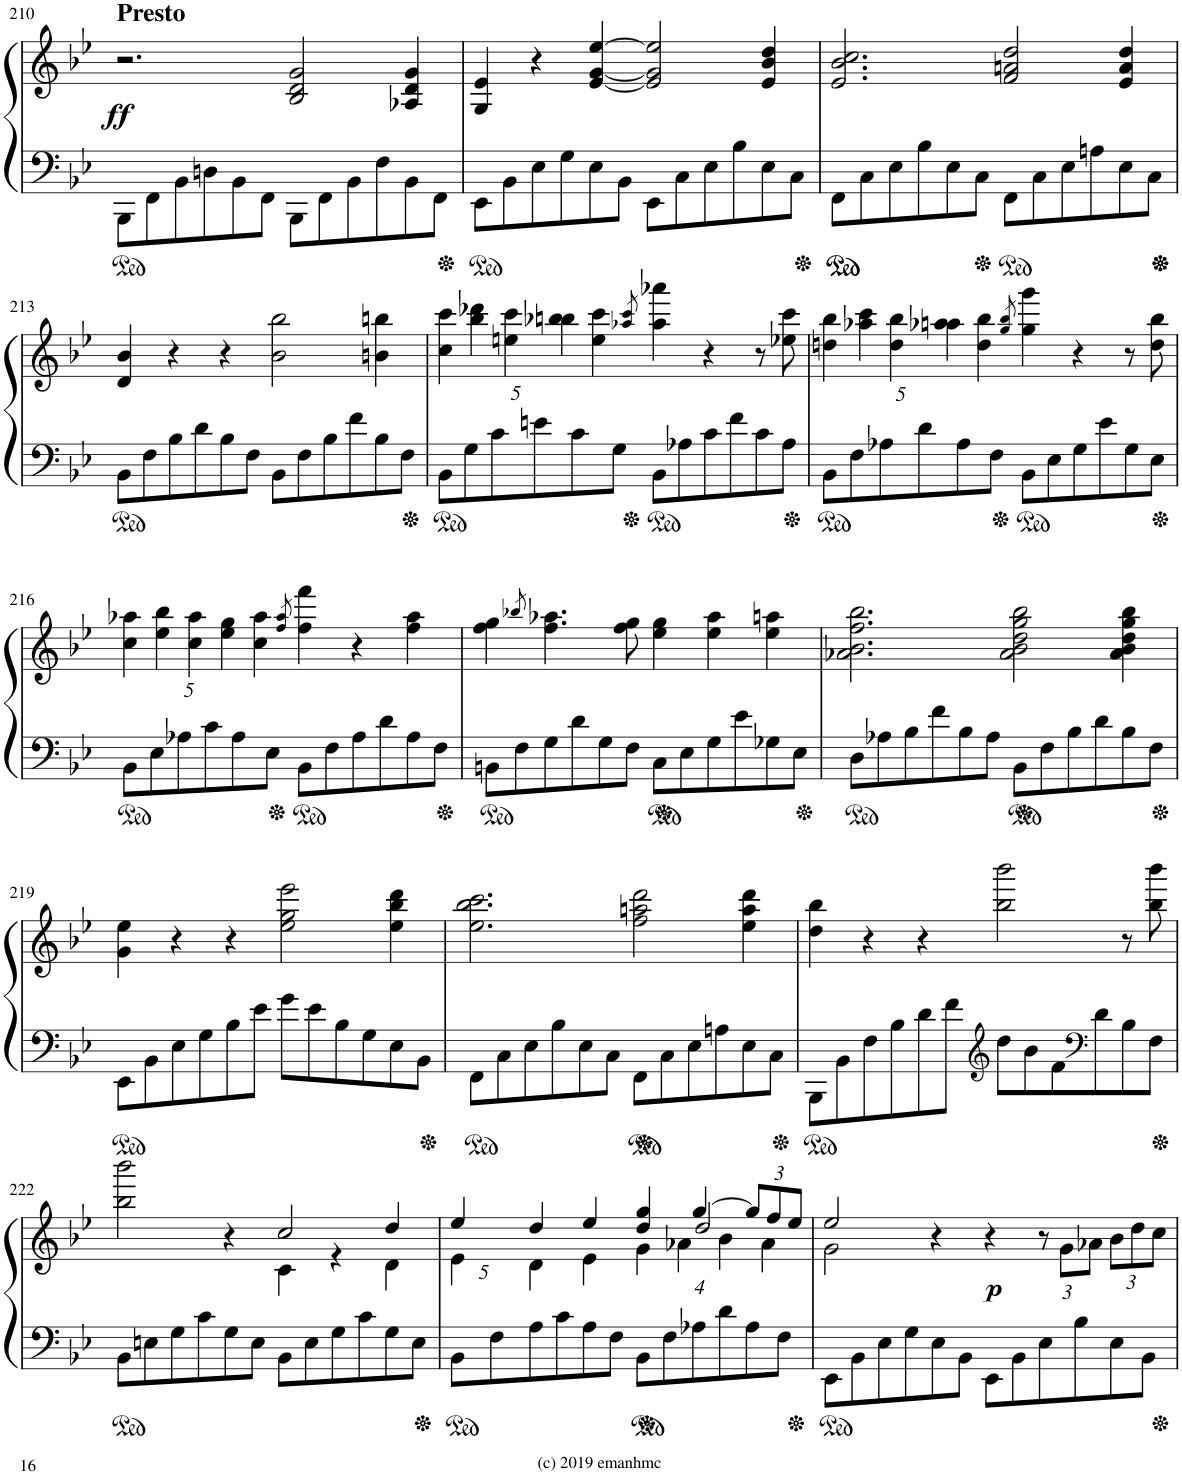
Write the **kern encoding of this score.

**kern	**kern	**dynam
*part1	*part1	*part1
*staff2	*staff1	*staff1/2
*I"Piano	*	*
*I'Pno.	*	*
!!LO:PB:g=z
*clefF4	*clefG2	*
*k[b-e-]	*k[b-e-]	*
*M6/4	*M6/4	*
=210	=210	=210
!	!LO:TX:a:B:t=Presto	!
!	!	!LO:DY:b
8BBB-\L	2.r	ff
8FF\	.	.
8BB-\	.	.
8Dn\	.	.
8BB-\	.	.
8FF\J	.	.
8BBB-\L	2B-/ 2d/ 2g/	.
8FF\	.	.
8BB-\	.	.
8F\	.	.
8BB-\	4A-X/ 4d/ 4g/	.
8FF\J	.	.
=211	=211	=211
8EE-\L	4G/ 4e-/	.
8BB-\	.	.
8E-\	4r	.
8G\	.	.
8E-\	[4e-/ [4g/ [4ee-/	.
8BB-\J	.	.
8EE-\L	2e-/] 2g/] 2ee-/]	.
8C\	.	.
8E-\	.	.
8B-\	.	.
8E-\	4e-/ 4b-/ 4dd/	.
8C\J	.	.
=212	=212	=212
8FF\L	2.e-/ 2.b-/ 2.cc/	.
8C\	.	.
8E-\	.	.
8B-\	.	.
8E-\	.	.
8C\J	.	.
8FF\L	2f/ 2an/ 2dd/	.
8C\	.	.
8E-\	.	.
8An\	.	.
8E-\	4e-/ 4a/ 4dd/	.
8C\J	.	.
!!LO:LB:g=z
=213	=213	=213
8BB-\L	4d/ 4b-/	.
8F\	.	.
8B-\	4r	.
8d\	.	.
8B-\	4r	.
8F\J	.	.
8BB-\L	2b-\ 2bb-\	.
8F\	.	.
8B-\	.	.
8f\	.	.
8B-\	4bn\ 4bbn\	.
8F\J	.	.
=214	=214	=214
*	*Xbrackettup	*
8BB-\L	20%3cc\ 20%3ccc\	.
8G\	.	.
.	20%3bb-\ 20%3ddd-X\	.
8c\	.	.
.	20%3een\ 20%3ccc\	.
8en\	.	.
.	20%3bb-X\ 20%3bbn\	.
8c\	.	.
.	20%3ee\ 20%3ccc\	.
8G\J	.	.
.	8qaa-X/ 8qccc/	.
8BB-\L	4aa-\ 4aaa-X\	.
8A-X\	.	.
8c\	4r	.
8f\	.	.
8c\	8r	.
8A-\J	8ee-X\ 8ccc\	.
=215	=215	=215
8BB-\L	20%3ddn\ 20%3bb-\	.
8F\	.	.
.	20%3aa-X\ 20%3ccc\	.
8A-X\	.	.
.	20%3dd\ 20%3bb-\	.
8d\	.	.
.	20%3aa-X\ 20%3aan\	.
8A-\	.	.
.	20%3dd\ 20%3bb-\	.
8F\J	.	.
.	8qgg/ 8qbb-/	.
8BB-\L	4gg\ 4ggg\	.
8E-\	.	.
8G\	4r	.
8e-\	.	.
8G\	8r	.
8E-\J	8dd\ 8bb-\	.
!!LO:LB:g=z
=216	=216	=216
8BB-\L	20%3cc\ 20%3aa-X\	.
8E-\	.	.
.	20%3ee-\ 20%3bb-\	.
8A-X\	.	.
.	20%3cc\ 20%3aa-\	.
8c\	.	.
.	20%3ee-\ 20%3gg\	.
8A-\	.	.
.	20%3cc\ 20%3aa-\	.
8E-\J	.	.
.	8qff/ 8qaa-/	.
8BB-\L	4ff\ 4fff\	.
8F\	.	.
8A-\	4r	.
8d\	.	.
8A-\	4ff\ 4aa-\	.
8F\J	.	.
=217	=217	=217
8BBn\L	4ff\ 4gg\	.
8F\	.	.
.	8qbb-X/	.
8G\	4.ff\ 4.aa-X\	.
8d\	.	.
8G\	.	.
8F\J	8ff\ 8gg\	.
8C\L	4ee-\ 4gg\	.
8E-\	.	.
8G\	4ee-\ 4aa-\	.
8e-\	.	.
8G-X\	4ee-\ 4aan\	.
8E-\J	.	.
=218	=218	=218
8D\L	2.a-X\ 2.b-\ 2.ff\ 2.bb-\	.
8A-X\	.	.
8B-\	.	.
8f\	.	.
8B-\	.	.
8A-\J	.	.
8BB-\L	2a-\ 2b-\ 2dd\ 2gg\ 2bb-\	.
8F\	.	.
8B-\	.	.
8d\	.	.
8B-\	4a-\ 4b-\ 4dd\ 4gg\ 4bb-\	.
8F\J	.	.
!!LO:LB:g=z
=219	=219	=219
8EE-\L	4g\ 4ee-\	.
8BB-\	.	.
8E-\	4r	.
8G\	.	.
8B-\	4r	.
8e-\J	.	.
8g\L	2ee-\ 2gg\ 2eee-\	.
8e-\	.	.
8B-\	.	.
8G\	.	.
8E-\	4ee-\ 4bb-\ 4ddd\	.
8BB-\J	.	.
=220	=220	=220
8FF\L	2.ee-\ 2.bb-\ 2.ccc\	.
8C\	.	.
8E-\	.	.
8B-\	.	.
8E-\	.	.
8C\J	.	.
8FF\L	2ff\ 2aan\ 2ddd\	.
8C\	.	.
8E-\	.	.
8An\	.	.
8E-\	4ee-\ 4aa\ 4ddd\	.
8C\J	.	.
=221	=221	=221
8BBB-\L	4dd\ 4bb-\	.
8BB-\	.	.
8F\	4r	.
8B-\	.	.
8d\	4r	.
8f\J	.	.
*clefG2	*	*
8dd\L	2bb-\ 2bbb-\	.
8b-\	.	.
8f\	.	.
*clefF4	*	*
8d\	.	.
8B-\	8r	.
8F\J	8bb-\ 8bbb-\	.
!!LO:LB:g=z
=222	=222	=222
*	*^	*
8BB-\L	2bb-\ 2bbb-\	2.ryy	.
8En\	.	.	.
8G\	.	.	.
8c\	.	.	.
8G\	4r	.	.
8E\J	.	.	.
8BB-\L	2cc/	4c\	.
8E\	.	.	.
8G\	.	4r	.
8c\	.	.	.
8G\	4dd/	4d\	.
8E\J	.	.	.
=223	=223	=223	=223
*	*^	*^	*
8BB-\L	4ee-/	4e-\	1ryy	20ee-LL	.
.	.	.	.	20ff!	.
.	.	.	.	20ee-!	.
8F\	.	.	.	.	.
.	.	.	.	20ff!	.
.	.	.	.	20ee-!JJ	.
8A\	4dd/	4d\	.	1ryy	.
8c\	.	.	.	.	.
8A\	4ee-/	4e-\	.	.	.
8F\J	.	.	.	.	.
8BB-\L	4dd/ 4gg/	16%3g\	.	.	.
8F\	.	.	.	.	.
.	.	16%3a-X\	.	.	.
8A-X\	[4gg/	.	2dd/	.	.
8d\	.	16%3b-\	.	.	.
8A-\	12gg/L]	.	.	4ryy	.
.	.	16%3a-\	.	.	.
.	12ff/	.	.	.	.
8F\J	.	.	.	.	.
.	12ee-/J	.	.	.	.
*	*	*v	*v	*v	*
=224	=224	=224	=224
8EE-\L	2ee-/	2g\	.
8BB-\	.	.	.
8E-\	.	.	.
8G\	.	.	.
8E-\	4r	1ryy	.
8BB-\J	.	.	.
!	!	!	!LO:DY:b
8EE-\L	4r	.	p
8BB-\	.	.	.
8E-\	12r	.	.
.	12g\L	.	.
8B-\	.	.	.
.	12a-X\J	.	.
8E-\	12b-\L	.	.
.	12dd\	.	.
8BB-\J	.	.	.
.	12cc\J	.	.
*	*v	*v	*
=	=	=
*-	*-	*-
